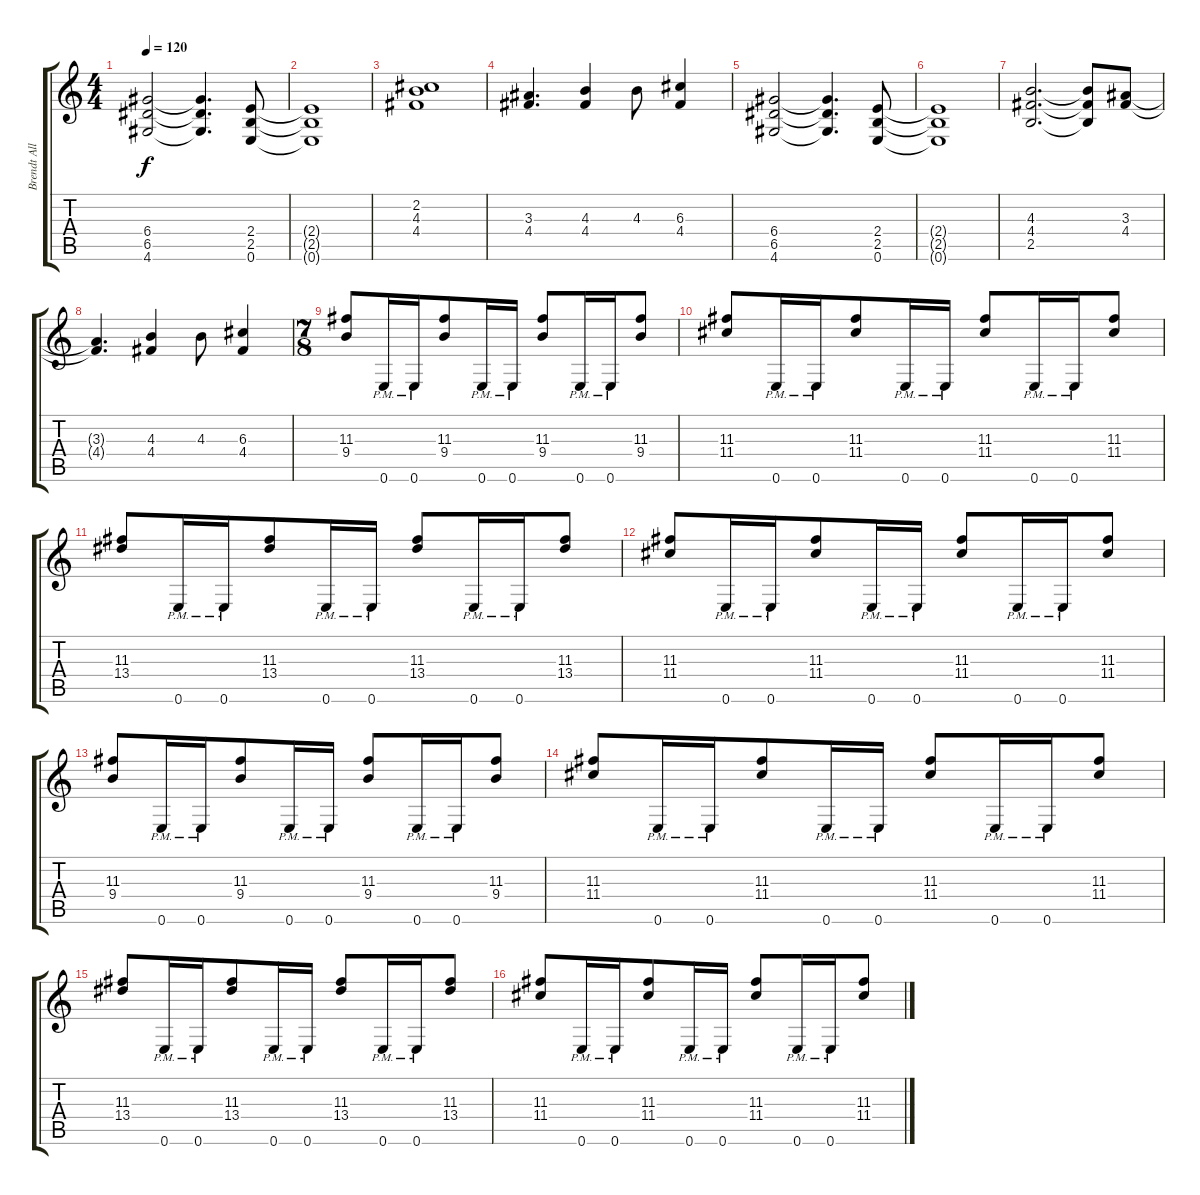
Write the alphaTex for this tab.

\track ("Brendt Allman" "Brendt All") {instrument distortionguitar}
\staff {score tabs}
\tuning (E4 B3 G3 D3 A2 E2) {hide}
\ts (4 4)
\tempo 120
\clef g2
\ks c
(6.4 6.5 4.6).2{dy f} (6.4{t} 6.5{t} 4.6{t}).4{d} (2.4 2.5 0.6).8 |
(2.4{t} 2.5{t} 0.6{t}).1 |
(2.2 4.3 4.4).1 |
(3.3 4.4).4{d} (4.3 4.4).4 4.3.8 (6.3 4.4).4 |
(6.4 6.5 4.6).2 (6.4{t} 6.5{t} 4.6{t}).4{d} (2.4 2.5 0.6).8 |
(2.4{t} 2.5{t} 0.6{t}).1 |
(4.3 4.4 2.5).2{d} (4.3{t} 4.4{t} 2.5{t}).8 (3.3 4.4).8 |
(3.3{t} 4.4{t}).4{d} (4.3 4.4).4 4.3.8 (6.3 4.4).4 |
\ts (7 8)
(11.3 9.4).8 0.6{pm}.16 0.6{pm}.16 (11.3 9.4).8 0.6{pm}.16 0.6{pm}.16 (11.3 9.4).8 0.6{pm}.16 0.6{pm}.16 (11.3 9.4).8 |
(11.3 11.4).8 0.6{pm}.16 0.6{pm}.16 (11.3 11.4).8 0.6{pm}.16 0.6{pm}.16 (11.3 11.4).8 0.6{pm}.16 0.6{pm}.16 (11.3 11.4).8 |
(11.3 13.4).8 0.6{pm}.16 0.6{pm}.16 (11.3 13.4).8 0.6{pm}.16 0.6{pm}.16 (11.3 13.4).8 0.6{pm}.16 0.6{pm}.16 (11.3 13.4).8 |
(11.3 11.4).8 0.6{pm}.16 0.6{pm}.16 (11.3 11.4).8 0.6{pm}.16 0.6{pm}.16 (11.3 11.4).8 0.6{pm}.16 0.6{pm}.16 (11.3 11.4).8 |
(11.3 9.4).8 0.6{pm}.16 0.6{pm}.16 (11.3 9.4).8 0.6{pm}.16 0.6{pm}.16 (11.3 9.4).8 0.6{pm}.16 0.6{pm}.16 (11.3 9.4).8 |
(11.3 11.4).8 0.6{pm}.16 0.6{pm}.16 (11.3 11.4).8 0.6{pm}.16 0.6{pm}.16 (11.3 11.4).8 0.6{pm}.16 0.6{pm}.16 (11.3 11.4).8 |
(11.3 13.4).8 0.6{pm}.16 0.6{pm}.16 (11.3 13.4).8 0.6{pm}.16 0.6{pm}.16 (11.3 13.4).8 0.6{pm}.16 0.6{pm}.16 (11.3 13.4).8 |
(11.3 11.4).8 0.6{pm}.16 0.6{pm}.16 (11.3 11.4).8 0.6{pm}.16 0.6{pm}.16 (11.3 11.4).8 0.6{pm}.16 0.6{pm}.16 (11.3 11.4).8
